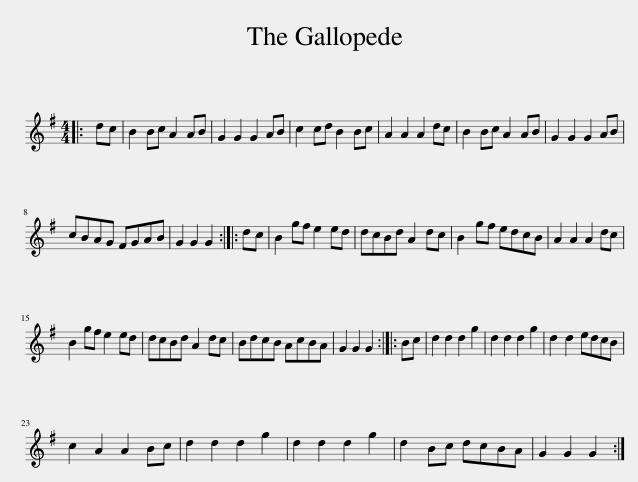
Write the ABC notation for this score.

X:1
L:1/8
M:4/4
I:linebreak $
K:G
V:1 treble
V:1
|: dc | B2 Bc A2 AB | G2 G2 G2 AB | c2 cd B2 Bc | A2 A2 A2 dc | %5
 B2 Bc A2 AB | G2 G2 G2 AB |$ cBAG FGAB | G2 G2 G2 :: dc | %10
 B2 gf e2 ed | dcBd A2 dc | B2 gf edcB | A2 A2 A2 dc |$ B2 gf e2 ed | %15
 dcBd A2 dc | BdcB AcBA | G2 G2 G2 :: Bc | d2 d2 d2 g2 | %20
 d2 d2 d2 g2 | d2 d2 edcB |$ c2 A2 A2 Bc | d2 d2 d2 g2 | d2 d2 d2 g2 | %25
 d2 Bc dcBA | G2 G2 G2 :| %27
